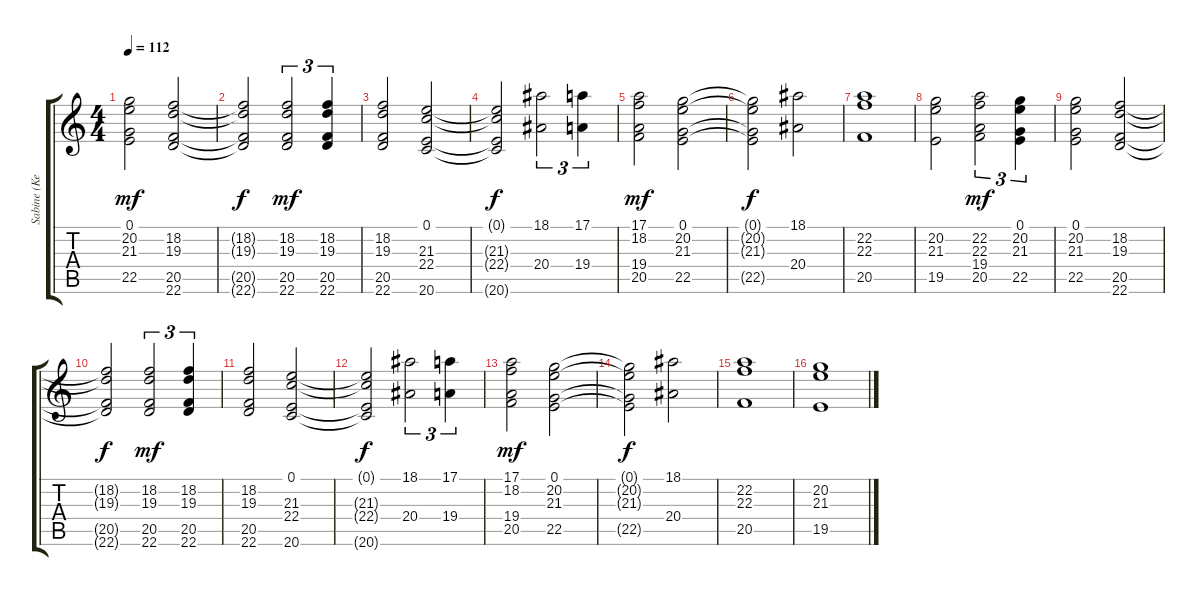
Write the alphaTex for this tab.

\track ("Sabine (KeybHigh)" "Sabine (Ke") {instrument stringensemble1}
\staff {score tabs}
\tuning (E4 B3 G3 D3 A2 E2) {hide}
\ts (4 4)
\tempo 112
\clef g2
\ks c
(0.1 20.2 21.3 22.5).2{dy mf} (18.2 19.3 20.5 22.6).2 |
(18.2{t} 19.3{t} 20.5{t} 22.6{t}).2{dy f} (18.2 19.3 20.5 22.6).2{tu (3 2) dy mf} (18.2 19.3 20.5 22.6).4{tu (3 2)} |
(18.2 19.3 20.5 22.6).2 (0.1 21.3 22.4 20.6).2 |
(0.1{t} 21.3{t} 22.4{t} 20.6{t}).2{dy f} (18.1 20.4).2{tu (3 2)} (17.1 19.4).4{tu (3 2)} |
(17.1 18.2 19.4 20.5).2{dy mf} (0.1 20.2 21.3 22.5).2 |
(0.1{t} 20.2{t} 21.3{t} 22.5{t}).2{dy f} (18.1 20.4).2 |
(22.2 22.3 20.5).1 |
(20.2 21.3 19.5).2 (22.2 22.3 19.4 20.5).2{tu (3 2) dy mf} (0.1 20.2 21.3 22.5).4{tu (3 2)} |
(0.1 20.2 21.3 22.5).2 (18.2 19.3 20.5 22.6).2 |
(18.2{t} 19.3{t} 20.5{t} 22.6{t}).2{dy f} (18.2 19.3 20.5 22.6).2{tu (3 2) dy mf} (18.2 19.3 20.5 22.6).4{tu (3 2)} |
(18.2 19.3 20.5 22.6).2 (0.1 21.3 22.4 20.6).2 |
(0.1{t} 21.3{t} 22.4{t} 20.6{t}).2{dy f} (18.1 20.4).2{tu (3 2)} (17.1 19.4).4{tu (3 2)} |
(17.1 18.2 19.4 20.5).2{dy mf} (0.1 20.2 21.3 22.5).2 |
(0.1{t} 20.2{t} 21.3{t} 22.5{t}).2{dy f} (18.1 20.4).2 |
(22.2 22.3 20.5).1 |
(20.2 21.3 19.5).1
